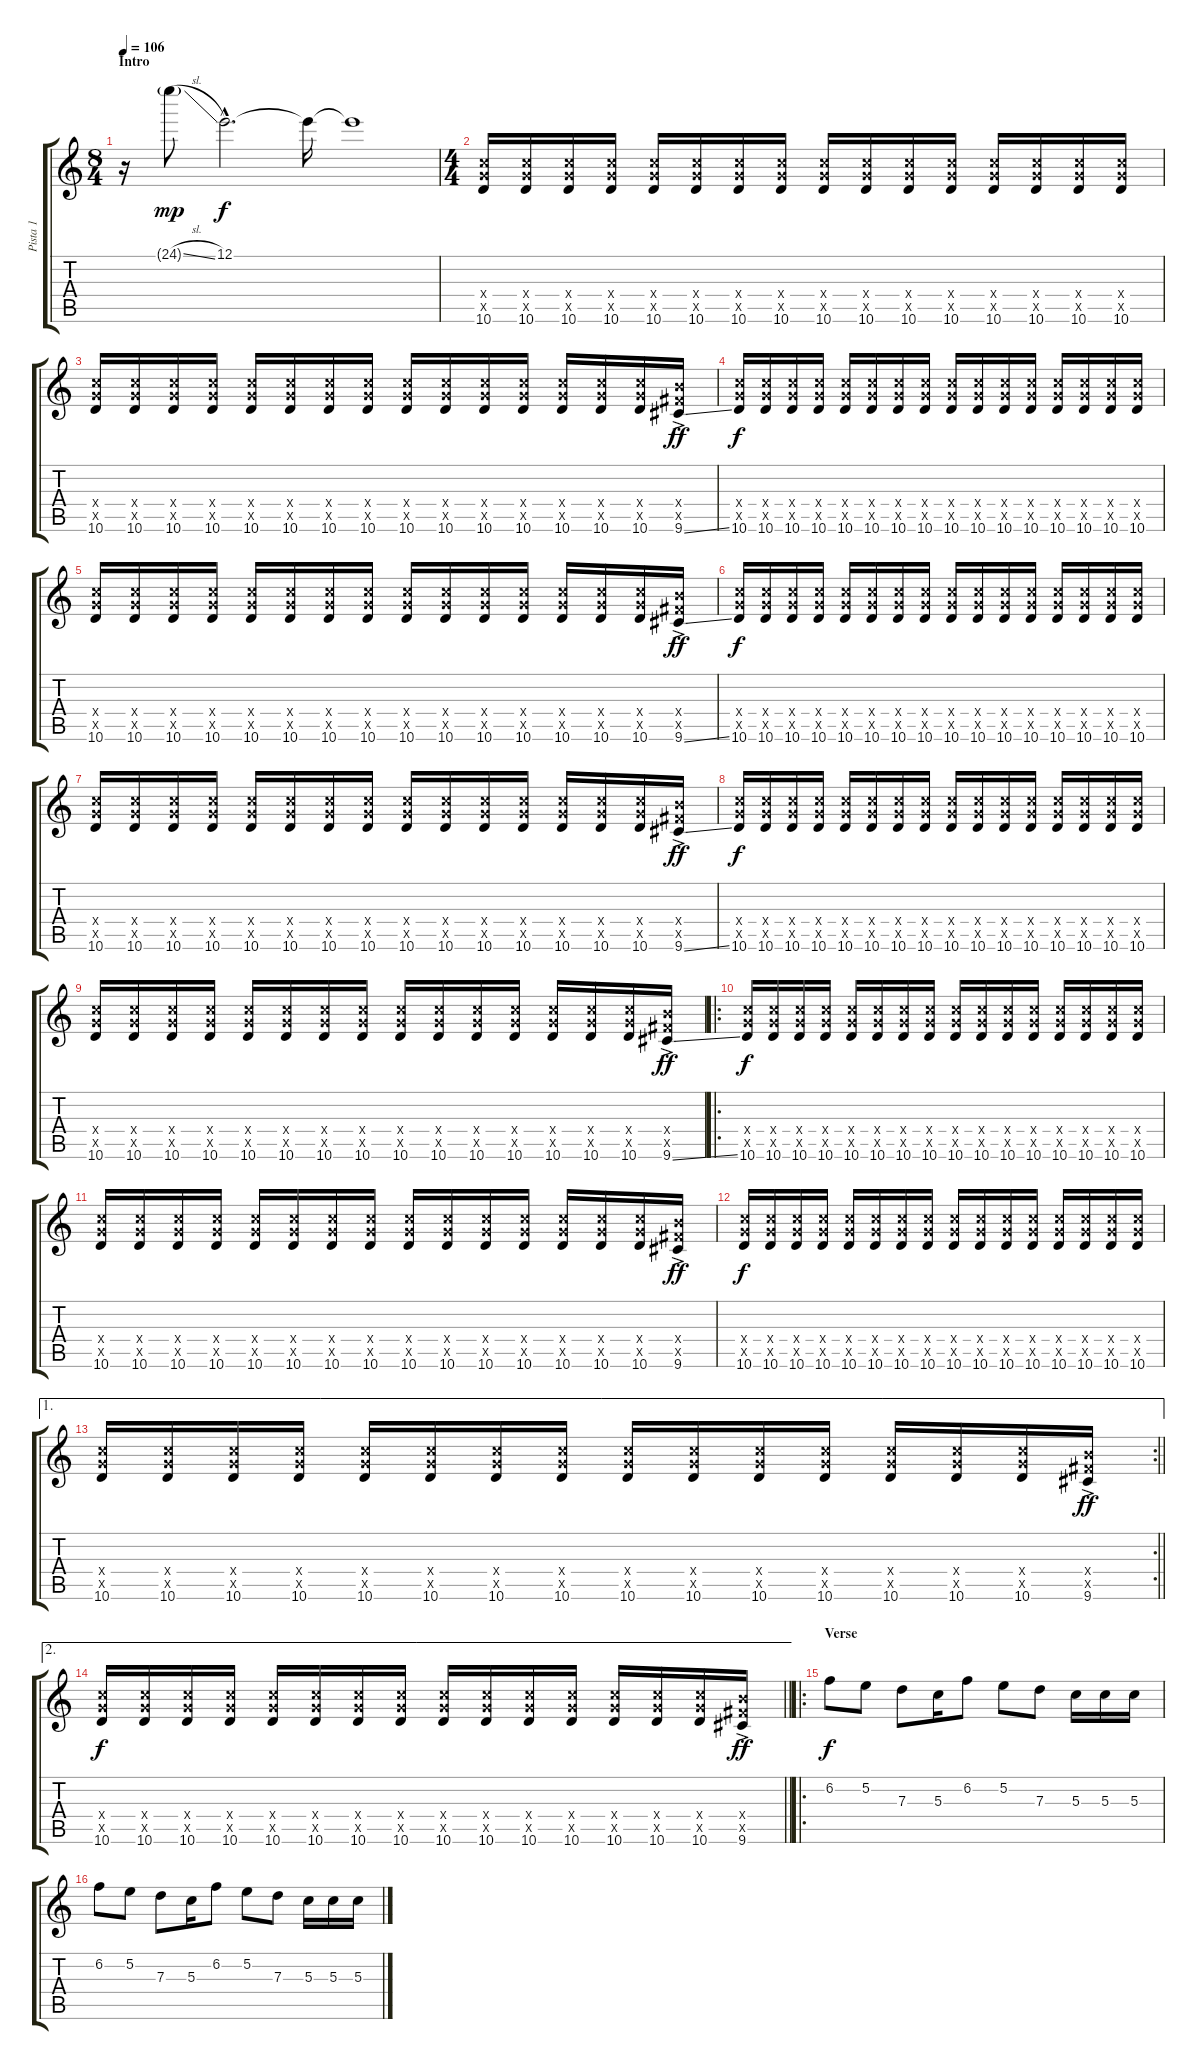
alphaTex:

\track ("Pista 1" "Pista 1") {instrument distortionguitar}
\staff {score tabs}
\tuning (E4 B3 G3 D3 A2 E2) {hide}
\ts (8 4)
\section ("" "Intro")
\tempo 106
\clef g2
\ks c
r.16{dy mp instrument distortionguitar} 24.1{sl g}.8 12.1{hac}.2{d dy f} 12.1{t}.16 12.1{t}.1 |
\ts (4 4)
(10.4{x} 10.5{x} 10.6).16 (10.4{x} 10.5{x} 10.6).16 (10.4{x} 10.5{x} 10.6).16 (10.4{x} 10.5{x} 10.6).16 (10.4{x} 10.5{x} 10.6).16 (10.4{x} 10.5{x} 10.6).16 (10.4{x} 10.5{x} 10.6).16 (10.4{x} 10.5{x} 10.6).16 (10.4{x} 10.5{x} 10.6).16 (10.4{x} 10.5{x} 10.6).16 (10.4{x} 10.5{x} 10.6).16 (10.4{x} 10.5{x} 10.6).16 (10.4{x} 10.5{x} 10.6).16 (10.4{x} 10.5{x} 10.6).16 (10.4{x} 10.5{x} 10.6).16 (10.4{x} 10.5{x} 10.6).16 |
(10.4{x} 10.5{x} 10.6).16 (10.4{x} 10.5{x} 10.6).16 (10.4{x} 10.5{x} 10.6).16 (10.4{x} 10.5{x} 10.6).16 (10.4{x} 10.5{x} 10.6).16 (10.4{x} 10.5{x} 10.6).16 (10.4{x} 10.5{x} 10.6).16 (10.4{x} 10.5{x} 10.6).16 (10.4{x} 10.5{x} 10.6).16 (10.4{x} 10.5{x} 10.6).16 (10.4{x} 10.5{x} 10.6).16 (10.4{x} 10.5{x} 10.6).16 (10.4{x} 10.5{x} 10.6).16 (10.4{x} 10.5{x} 10.6).16 (10.4{x} 10.5{x} 10.6).16 (9.4{x} 9.5{ac x} 9.6{ss ac}).16{dy ff} |
(10.4{x} 10.5{x} 10.6).16{dy f} (10.4{x} 10.5{x} 10.6).16 (10.4{x} 10.5{x} 10.6).16 (10.4{x} 10.5{x} 10.6).16 (10.4{x} 10.5{x} 10.6).16 (10.4{x} 10.5{x} 10.6).16 (10.4{x} 10.5{x} 10.6).16 (10.4{x} 10.5{x} 10.6).16 (10.4{x} 10.5{x} 10.6).16 (10.4{x} 10.5{x} 10.6).16 (10.4{x} 10.5{x} 10.6).16 (10.4{x} 10.5{x} 10.6).16 (10.4{x} 10.5{x} 10.6).16 (10.4{x} 10.5{x} 10.6).16 (10.4{x} 10.5{x} 10.6).16 (10.4{x} 10.5{x} 10.6).16 |
(10.4{x} 10.5{x} 10.6).16 (10.4{x} 10.5{x} 10.6).16 (10.4{x} 10.5{x} 10.6).16 (10.4{x} 10.5{x} 10.6).16 (10.4{x} 10.5{x} 10.6).16 (10.4{x} 10.5{x} 10.6).16 (10.4{x} 10.5{x} 10.6).16 (10.4{x} 10.5{x} 10.6).16 (10.4{x} 10.5{x} 10.6).16 (10.4{x} 10.5{x} 10.6).16 (10.4{x} 10.5{x} 10.6).16 (10.4{x} 10.5{x} 10.6).16 (10.4{x} 10.5{x} 10.6).16 (10.4{x} 10.5{x} 10.6).16 (10.4{x} 10.5{x} 10.6).16 (9.4{x} 9.5{ac x} 9.6{ss ac}).16{dy ff} |
(10.4{x} 10.5{x} 10.6).16{dy f} (10.4{x} 10.5{x} 10.6).16 (10.4{x} 10.5{x} 10.6).16 (10.4{x} 10.5{x} 10.6).16 (10.4{x} 10.5{x} 10.6).16 (10.4{x} 10.5{x} 10.6).16 (10.4{x} 10.5{x} 10.6).16 (10.4{x} 10.5{x} 10.6).16 (10.4{x} 10.5{x} 10.6).16 (10.4{x} 10.5{x} 10.6).16 (10.4{x} 10.5{x} 10.6).16 (10.4{x} 10.5{x} 10.6).16 (10.4{x} 10.5{x} 10.6).16 (10.4{x} 10.5{x} 10.6).16 (10.4{x} 10.5{x} 10.6).16 (10.4{x} 10.5{x} 10.6).16 |
(10.4{x} 10.5{x} 10.6).16 (10.4{x} 10.5{x} 10.6).16 (10.4{x} 10.5{x} 10.6).16 (10.4{x} 10.5{x} 10.6).16 (10.4{x} 10.5{x} 10.6).16 (10.4{x} 10.5{x} 10.6).16 (10.4{x} 10.5{x} 10.6).16 (10.4{x} 10.5{x} 10.6).16 (10.4{x} 10.5{x} 10.6).16 (10.4{x} 10.5{x} 10.6).16 (10.4{x} 10.5{x} 10.6).16 (10.4{x} 10.5{x} 10.6).16 (10.4{x} 10.5{x} 10.6).16 (10.4{x} 10.5{x} 10.6).16 (10.4{x} 10.5{x} 10.6).16 (9.4{x} 9.5{ac x} 9.6{ss ac}).16{dy ff} |
(10.4{x} 10.5{x} 10.6).16{dy f} (10.4{x} 10.5{x} 10.6).16 (10.4{x} 10.5{x} 10.6).16 (10.4{x} 10.5{x} 10.6).16 (10.4{x} 10.5{x} 10.6).16 (10.4{x} 10.5{x} 10.6).16 (10.4{x} 10.5{x} 10.6).16 (10.4{x} 10.5{x} 10.6).16 (10.4{x} 10.5{x} 10.6).16 (10.4{x} 10.5{x} 10.6).16 (10.4{x} 10.5{x} 10.6).16 (10.4{x} 10.5{x} 10.6).16 (10.4{x} 10.5{x} 10.6).16 (10.4{x} 10.5{x} 10.6).16 (10.4{x} 10.5{x} 10.6).16 (10.4{x} 10.5{x} 10.6).16 |
(10.4{x} 10.5{x} 10.6).16 (10.4{x} 10.5{x} 10.6).16 (10.4{x} 10.5{x} 10.6).16 (10.4{x} 10.5{x} 10.6).16 (10.4{x} 10.5{x} 10.6).16 (10.4{x} 10.5{x} 10.6).16 (10.4{x} 10.5{x} 10.6).16 (10.4{x} 10.5{x} 10.6).16 (10.4{x} 10.5{x} 10.6).16 (10.4{x} 10.5{x} 10.6).16 (10.4{x} 10.5{x} 10.6).16 (10.4{x} 10.5{x} 10.6).16 (10.4{x} 10.5{x} 10.6).16 (10.4{x} 10.5{x} 10.6).16 (10.4{x} 10.5{x} 10.6).16 (9.4{x} 9.5{ac x} 9.6{ss ac}).16{dy ff} |
\ro
(10.4{x} 10.5{x} 10.6).16{dy f} (10.4{x} 10.5{x} 10.6).16 (10.4{x} 10.5{x} 10.6).16 (10.4{x} 10.5{x} 10.6).16 (10.4{x} 10.5{x} 10.6).16 (10.4{x} 10.5{x} 10.6).16 (10.4{x} 10.5{x} 10.6).16 (10.4{x} 10.5{x} 10.6).16 (10.4{x} 10.5{x} 10.6).16 (10.4{x} 10.5{x} 10.6).16 (10.4{x} 10.5{x} 10.6).16 (10.4{x} 10.5{x} 10.6).16 (10.4{x} 10.5{x} 10.6).16 (10.4{x} 10.5{x} 10.6).16 (10.4{x} 10.5{x} 10.6).16 (10.4{x} 10.5{x} 10.6).16 |
(10.4{x} 10.5{x} 10.6).16 (10.4{x} 10.5{x} 10.6).16 (10.4{x} 10.5{x} 10.6).16 (10.4{x} 10.5{x} 10.6).16 (10.4{x} 10.5{x} 10.6).16 (10.4{x} 10.5{x} 10.6).16 (10.4{x} 10.5{x} 10.6).16 (10.4{x} 10.5{x} 10.6).16 (10.4{x} 10.5{x} 10.6).16 (10.4{x} 10.5{x} 10.6).16 (10.4{x} 10.5{x} 10.6).16 (10.4{x} 10.5{x} 10.6).16 (10.4{x} 10.5{x} 10.6).16 (10.4{x} 10.5{x} 10.6).16 (10.4{x} 10.5{x} 10.6).16 (9.4{x} 9.5{ac x} 9.6{ac}).16{dy ff} |
(10.4{x} 10.5{x} 10.6).16{dy f} (10.4{x} 10.5{x} 10.6).16 (10.4{x} 10.5{x} 10.6).16 (10.4{x} 10.5{x} 10.6).16 (10.4{x} 10.5{x} 10.6).16 (10.4{x} 10.5{x} 10.6).16 (10.4{x} 10.5{x} 10.6).16 (10.4{x} 10.5{x} 10.6).16 (10.4{x} 10.5{x} 10.6).16 (10.4{x} 10.5{x} 10.6).16 (10.4{x} 10.5{x} 10.6).16 (10.4{x} 10.5{x} 10.6).16 (10.4{x} 10.5{x} 10.6).16 (10.4{x} 10.5{x} 10.6).16 (10.4{x} 10.5{x} 10.6).16 (10.4{x} 10.5{x} 10.6).16 |
\ae 1
\rc 2
\barLineRight lightlight
(10.4{x} 10.5{x} 10.6).16 (10.4{x} 10.5{x} 10.6).16 (10.4{x} 10.5{x} 10.6).16 (10.4{x} 10.5{x} 10.6).16 (10.4{x} 10.5{x} 10.6).16 (10.4{x} 10.5{x} 10.6).16 (10.4{x} 10.5{x} 10.6).16 (10.4{x} 10.5{x} 10.6).16 (10.4{x} 10.5{x} 10.6).16 (10.4{x} 10.5{x} 10.6).16 (10.4{x} 10.5{x} 10.6).16 (10.4{x} 10.5{x} 10.6).16 (10.4{x} 10.5{x} 10.6).16 (10.4{x} 10.5{x} 10.6).16 (10.4{x} 10.5{x} 10.6).16 (9.4{x} 9.5{ac x} 9.6{ac}).16{dy ff} |
\ae 2
\barLineRight lightlight
(10.4{x} 10.5{x} 10.6).16{dy f} (10.4{x} 10.5{x} 10.6).16 (10.4{x} 10.5{x} 10.6).16 (10.4{x} 10.5{x} 10.6).16 (10.4{x} 10.5{x} 10.6).16 (10.4{x} 10.5{x} 10.6).16 (10.4{x} 10.5{x} 10.6).16 (10.4{x} 10.5{x} 10.6).16 (10.4{x} 10.5{x} 10.6).16 (10.4{x} 10.5{x} 10.6).16 (10.4{x} 10.5{x} 10.6).16 (10.4{x} 10.5{x} 10.6).16 (10.4{x} 10.5{x} 10.6).16 (10.4{x} 10.5{x} 10.6).16 (10.4{x} 10.5{x} 10.6).16 (9.4{x} 9.5{ac x} 9.6{ac}).16{dy ff} |
\ro
\section ("" "Verse")
6.2.8{dy f} 5.2.8 7.3.8 5.3.16 6.2.8 5.2.8 7.3.8 5.3.16 5.3.16 5.3.16 |
6.2.8 5.2.8 7.3.8 5.3.16 6.2.8 5.2.8 7.3.8 5.3.16 5.3.16 5.3.16
